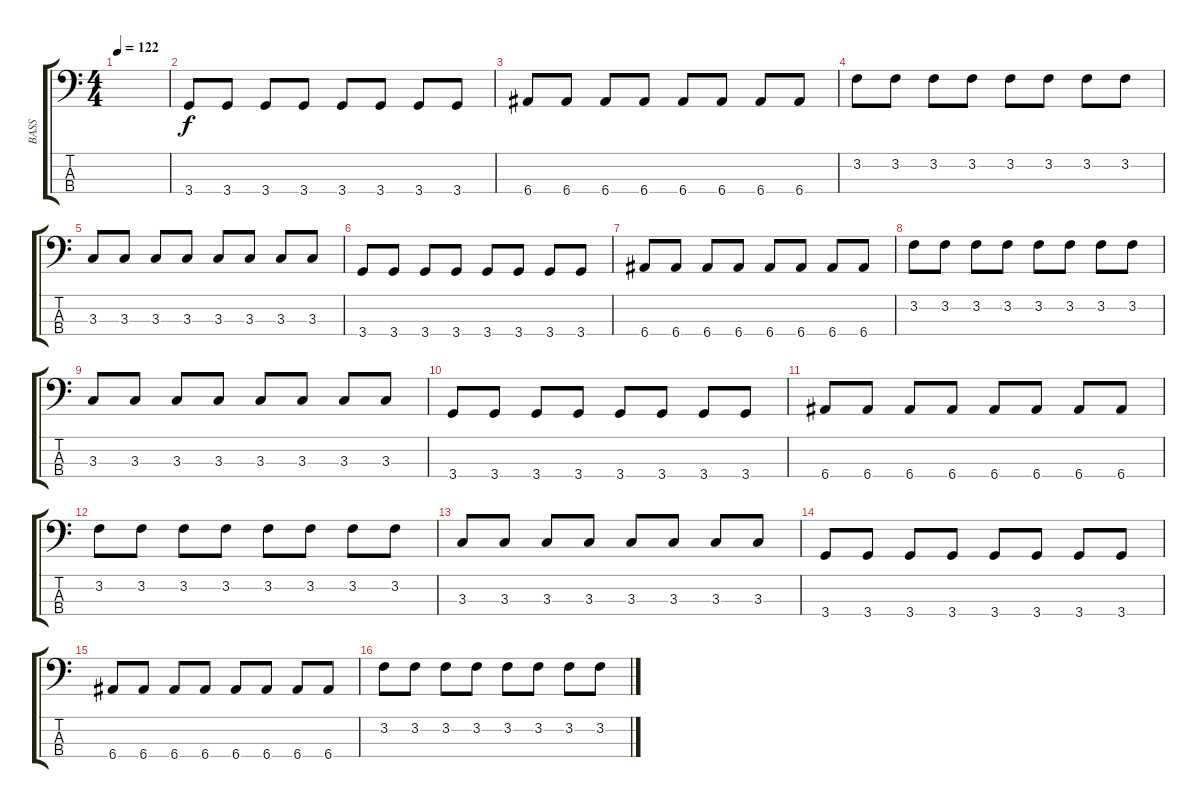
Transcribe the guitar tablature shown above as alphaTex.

\track ("BASS" "BASS") {instrument electricbassfinger}
\staff {score tabs}
\tuning (G2 D2 A1 E1) {hide}
\ts (4 4)
\tempo 122
\clef f4
\ks c
|
3.4.8 3.4.8 3.4.8 3.4.8 3.4.8 3.4.8 3.4.8 3.4.8 |
6.4.8 6.4.8 6.4.8 6.4.8 6.4.8 6.4.8 6.4.8 6.4.8 |
3.2.8 3.2.8 3.2.8 3.2.8 3.2.8 3.2.8 3.2.8 3.2.8 |
3.3.8 3.3.8 3.3.8 3.3.8 3.3.8 3.3.8 3.3.8 3.3.8 |
3.4.8 3.4.8 3.4.8 3.4.8 3.4.8 3.4.8 3.4.8 3.4.8 |
6.4.8 6.4.8 6.4.8 6.4.8 6.4.8 6.4.8 6.4.8 6.4.8 |
3.2.8 3.2.8 3.2.8 3.2.8 3.2.8 3.2.8 3.2.8 3.2.8 |
3.3.8 3.3.8 3.3.8 3.3.8 3.3.8 3.3.8 3.3.8 3.3.8 |
3.4.8 3.4.8 3.4.8 3.4.8 3.4.8 3.4.8 3.4.8 3.4.8 |
6.4.8 6.4.8 6.4.8 6.4.8 6.4.8 6.4.8 6.4.8 6.4.8 |
3.2.8 3.2.8 3.2.8 3.2.8 3.2.8 3.2.8 3.2.8 3.2.8 |
3.3.8 3.3.8 3.3.8 3.3.8 3.3.8 3.3.8 3.3.8 3.3.8 |
3.4.8 3.4.8 3.4.8 3.4.8 3.4.8 3.4.8 3.4.8 3.4.8 |
6.4.8 6.4.8 6.4.8 6.4.8 6.4.8 6.4.8 6.4.8 6.4.8 |
3.2.8 3.2.8 3.2.8 3.2.8 3.2.8 3.2.8 3.2.8 3.2.8
